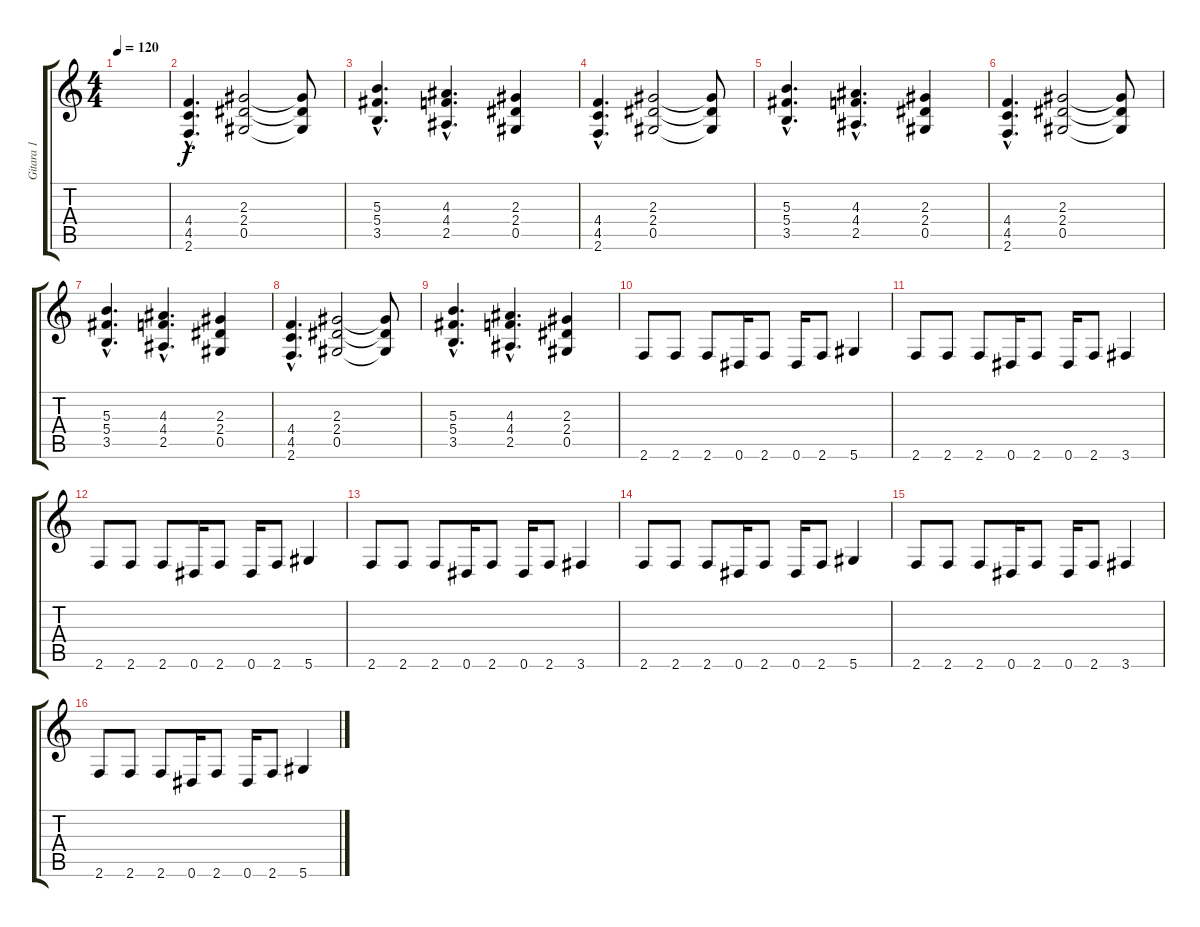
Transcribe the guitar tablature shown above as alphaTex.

\track ("Gitara 1" "Gitara 1") {instrument distortionguitar}
\staff {score tabs}
\tuning (Eb4 Bb3 Gb3 Db3 Ab2 Eb2) {hide}
\ts (4 4)
\tempo 120
\clef g2
\ks c
|
(4.4{hac} 4.5{hac} 2.6{hac}).4{d} (2.3 2.4 0.5).2 (2.3{t} 2.4{t} 0.5{t}).8 |
(5.3{hac} 5.4{hac} 3.5{hac}).4{d} (4.3{hac} 4.4{hac} 2.5{hac}).4{d} (2.3 2.4 0.5).4 |
(4.4{hac} 4.5{hac} 2.6{hac}).4{d} (2.3 2.4 0.5).2 (2.3{t} 2.4{t} 0.5{t}).8 |
(5.3{hac} 5.4{hac} 3.5{hac}).4{d} (4.3{hac} 4.4{hac} 2.5{hac}).4{d} (2.3 2.4 0.5).4 |
(4.4{hac} 4.5{hac} 2.6{hac}).4{d} (2.3 2.4 0.5).2 (2.3{t} 2.4{t} 0.5{t}).8 |
(5.3{hac} 5.4{hac} 3.5{hac}).4{d} (4.3{hac} 4.4{hac} 2.5{hac}).4{d} (2.3 2.4 0.5).4 |
(4.4{hac} 4.5{hac} 2.6{hac}).4{d} (2.3 2.4 0.5).2 (2.3{t} 2.4{t} 0.5{t}).8 |
(5.3{hac} 5.4{hac} 3.5{hac}).4{d} (4.3{hac} 4.4{hac} 2.5{hac}).4{d} (2.3 2.4 0.5).4 |
2.6.8 2.6.8 2.6.8 0.6.16 2.6.8 0.6.16 2.6.8 5.6.4 |
2.6.8 2.6.8 2.6.8 0.6.16 2.6.8 0.6.16 2.6.8 3.6.4 |
2.6.8 2.6.8 2.6.8 0.6.16 2.6.8 0.6.16 2.6.8 5.6.4 |
2.6.8 2.6.8 2.6.8 0.6.16 2.6.8 0.6.16 2.6.8 3.6.4 |
2.6.8 2.6.8 2.6.8 0.6.16 2.6.8 0.6.16 2.6.8 5.6.4 |
2.6.8 2.6.8 2.6.8 0.6.16 2.6.8 0.6.16 2.6.8 3.6.4 |
2.6.8 2.6.8 2.6.8 0.6.16 2.6.8 0.6.16 2.6.8 5.6.4
